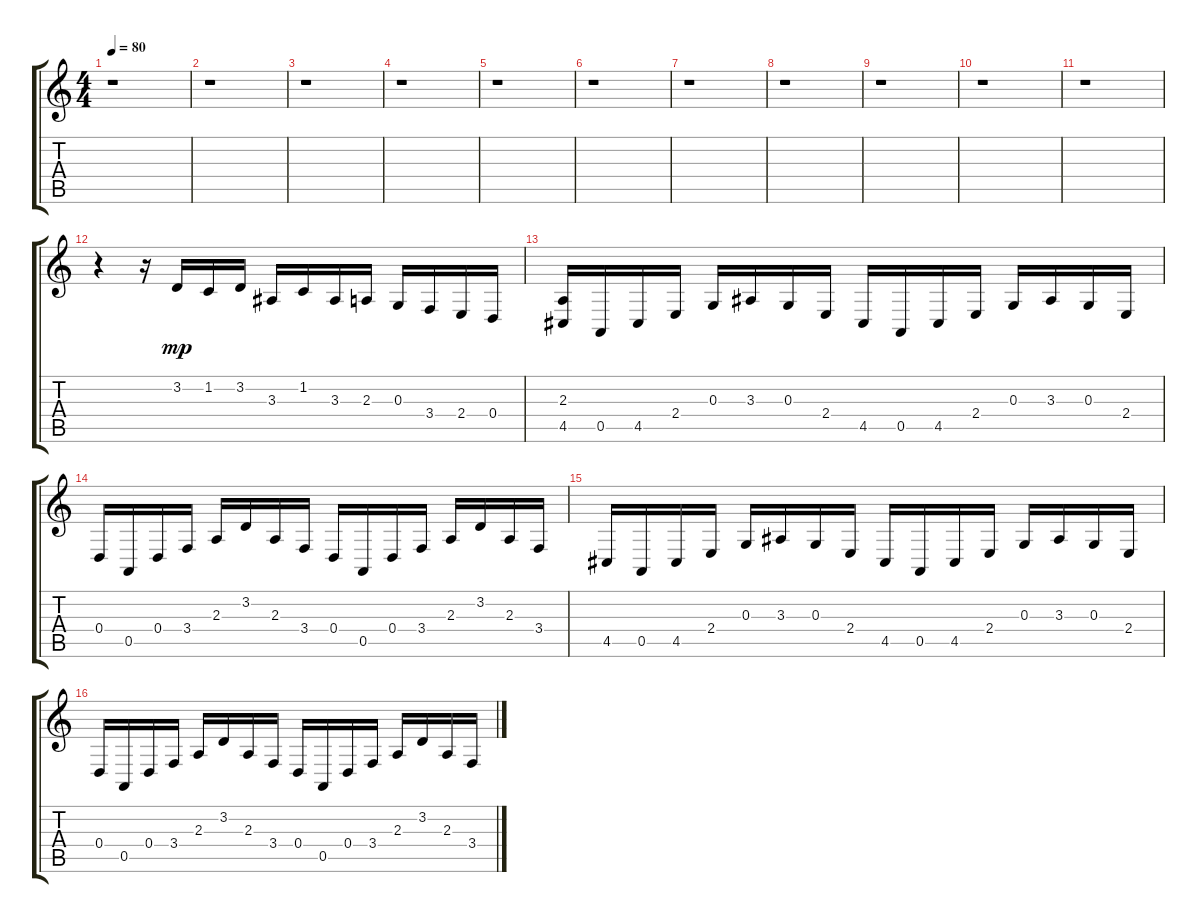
\track "" {instrument churchorgan}
\staff {score tabs}
\tuning (E4 B3 G3 D3 A2 D2) {hide}
\ts (4 4)
\tempo 80
\clef g2
\ks c
r.1{dy mp} |
r.1 |
r.1 |
r.1 |
r.1 |
r.1 |
r.1 |
r.1 |
r.1 |
r.1 |
r.1 |
r.4 r.16 3.2.16 1.2.16 3.2.16 3.3.16 1.2.16 3.3.16 2.3.16 0.3.16 3.4.16 2.4.16 0.4.16 |
(2.3 4.5).16 0.5.16 4.5.16 2.4.16 0.3.16 3.3.16 0.3.16 2.4.16 4.5.16 0.5.16 4.5.16 2.4.16 0.3.16 3.3.16 0.3.16 2.4.16 |
0.4.16 0.5.16 0.4.16 3.4.16 2.3.16 3.2.16 2.3.16 3.4.16 0.4.16 0.5.16 0.4.16 3.4.16 2.3.16 3.2.16 2.3.16 3.4.16 |
4.5.16 0.5.16 4.5.16 2.4.16 0.3.16 3.3.16 0.3.16 2.4.16 4.5.16 0.5.16 4.5.16 2.4.16 0.3.16 3.3.16 0.3.16 2.4.16 |
0.4.16 0.5.16 0.4.16 3.4.16 2.3.16 3.2.16 2.3.16 3.4.16 0.4.16 0.5.16 0.4.16 3.4.16 2.3.16 3.2.16 2.3.16 3.4.16
